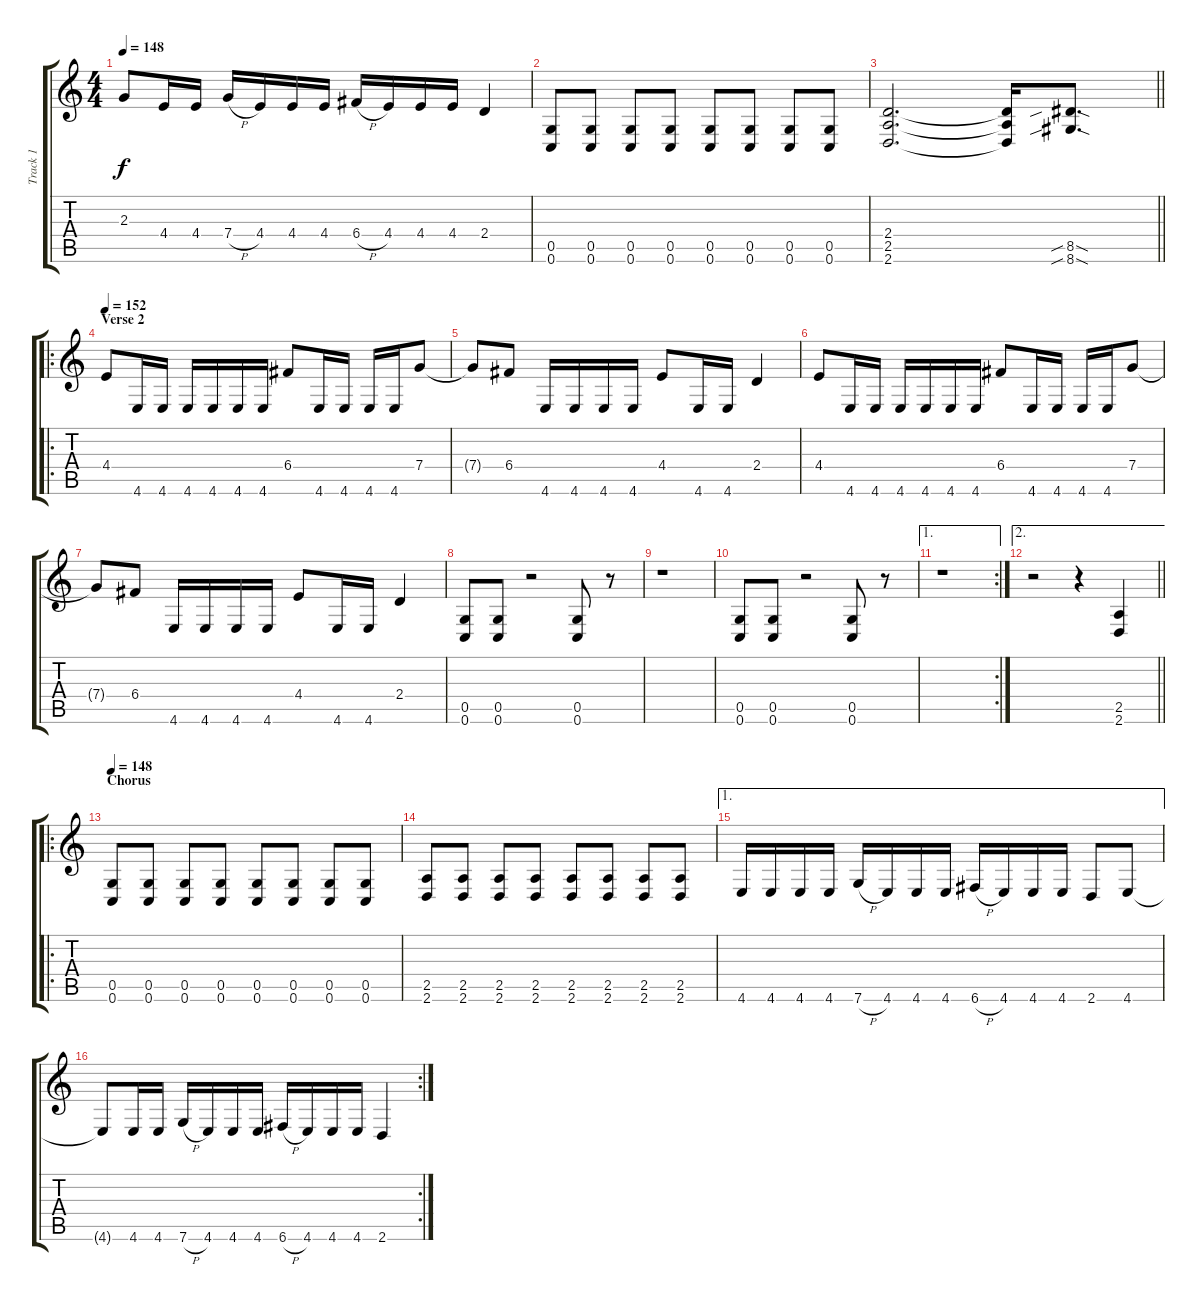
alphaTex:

\track ("Track 1" "Track 1") {instrument distortionguitar}
\staff {score tabs}
\tuning (D4 A3 F3 C3 G2 C2) {hide}
\ts (4 4)
\tempo 148
\clef g2
\ks c
2.3{t}.8{dy f} 4.4.16 4.4.16 7.4{h}.16 4.4.16 4.4.16 4.4.16 6.4{h}.16 4.4.16 4.4.16 4.4.16 2.4.4 |
(0.5 0.6).8 (0.5 0.6).8 (0.5 0.6).8 (0.5 0.6).8 (0.5 0.6).8 (0.5 0.6).8 (0.5 0.6).8 (0.5 0.6).8 |
\barLineRight lightlight
(2.4 2.5 2.6).2{d} (2.4{t} 2.5{t} 2.6{t}).16 (8.5{sib sod} 8.6{sib sod}).8{d} |
\ro
\section ("" "Verse 2")
\tempo 152
4.4.8 4.6.16 4.6.16 4.6.16 4.6.16 4.6.16 4.6.16 6.4.8 4.6.16 4.6.16 4.6.16 4.6.16 7.4.8 |
7.4{t}.8 6.4.8 4.6.16 4.6.16 4.6.16 4.6.16 4.4.8 4.6.16 4.6.16 2.4.4 |
4.4.8 4.6.16 4.6.16 4.6.16 4.6.16 4.6.16 4.6.16 6.4.8 4.6.16 4.6.16 4.6.16 4.6.16 7.4.8 |
7.4{t}.8 6.4.8 4.6.16 4.6.16 4.6.16 4.6.16 4.4.8 4.6.16 4.6.16 2.4.4 |
(0.5 0.6).8 (0.5 0.6).8 r.2 (0.5 0.6).8 r.8 |
r.1 |
(0.5 0.6).8 (0.5 0.6).8 r.2 (0.5 0.6).8 r.8 |
\ae 1
\rc 2
r.1 |
\ae 2
\barLineRight lightlight
r.2 r.4 (2.5 2.6).4 |
\ro
\section ("" "Chorus")
\tempo 148
(0.5 0.6).8 (0.5 0.6).8 (0.5 0.6).8 (0.5 0.6).8 (0.5 0.6).8 (0.5 0.6).8 (0.5 0.6).8 (0.5 0.6).8 |
(2.5 2.6).8 (2.5 2.6).8 (2.5 2.6).8 (2.5 2.6).8 (2.5 2.6).8 (2.5 2.6).8 (2.5 2.6).8 (2.5 2.6).8 |
\ae 1
4.6.16 4.6.16 4.6.16 4.6.16 7.6{h}.16 4.6.16 4.6.16 4.6.16 6.6{h}.16 4.6.16 4.6.16 4.6.16 2.6.8 4.6.8 |
\rc 2
4.6{t}.8 4.6.16 4.6.16 7.6{h}.16 4.6.16 4.6.16 4.6.16 6.6{h}.16 4.6.16 4.6.16 4.6.16 2.6.4
